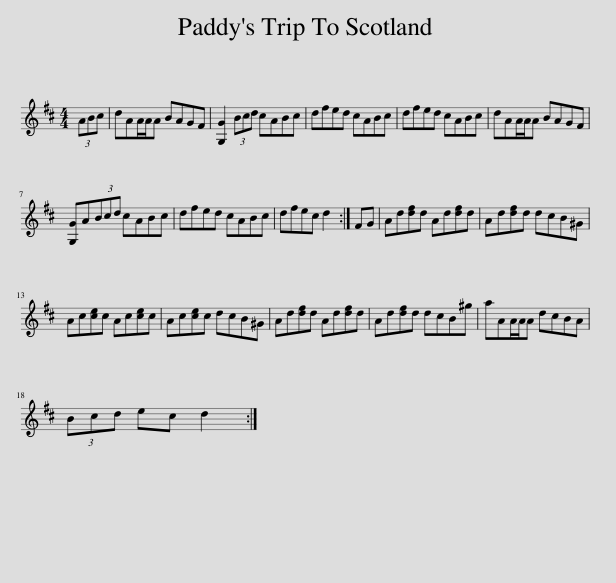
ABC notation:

X:1
L:1/8
M:4/4
I:linebreak $
K:D
V:1 treble
V:1
 (3ABc | dAA/A/A BAGF | [G,G]2 (3Bcd cABc | dfed cABc | dfed cABc | %5
 dAA/A/A BAGF |$ [G,G]A(3Bcd cABc | dfed cABc | dfec d2 :| FG | %10
 Ad[df]d Ad[df]d | Ad[df]d dcB^G |$ Ac[ce]c Ac[ce]c | Ac[ce]c dcB^G | Ad[df]d Ad[df]d | %15
 Ad[df]d dcB^g | aAA/A/A dcBA |$ (3Bcd ec d2 :| %18
